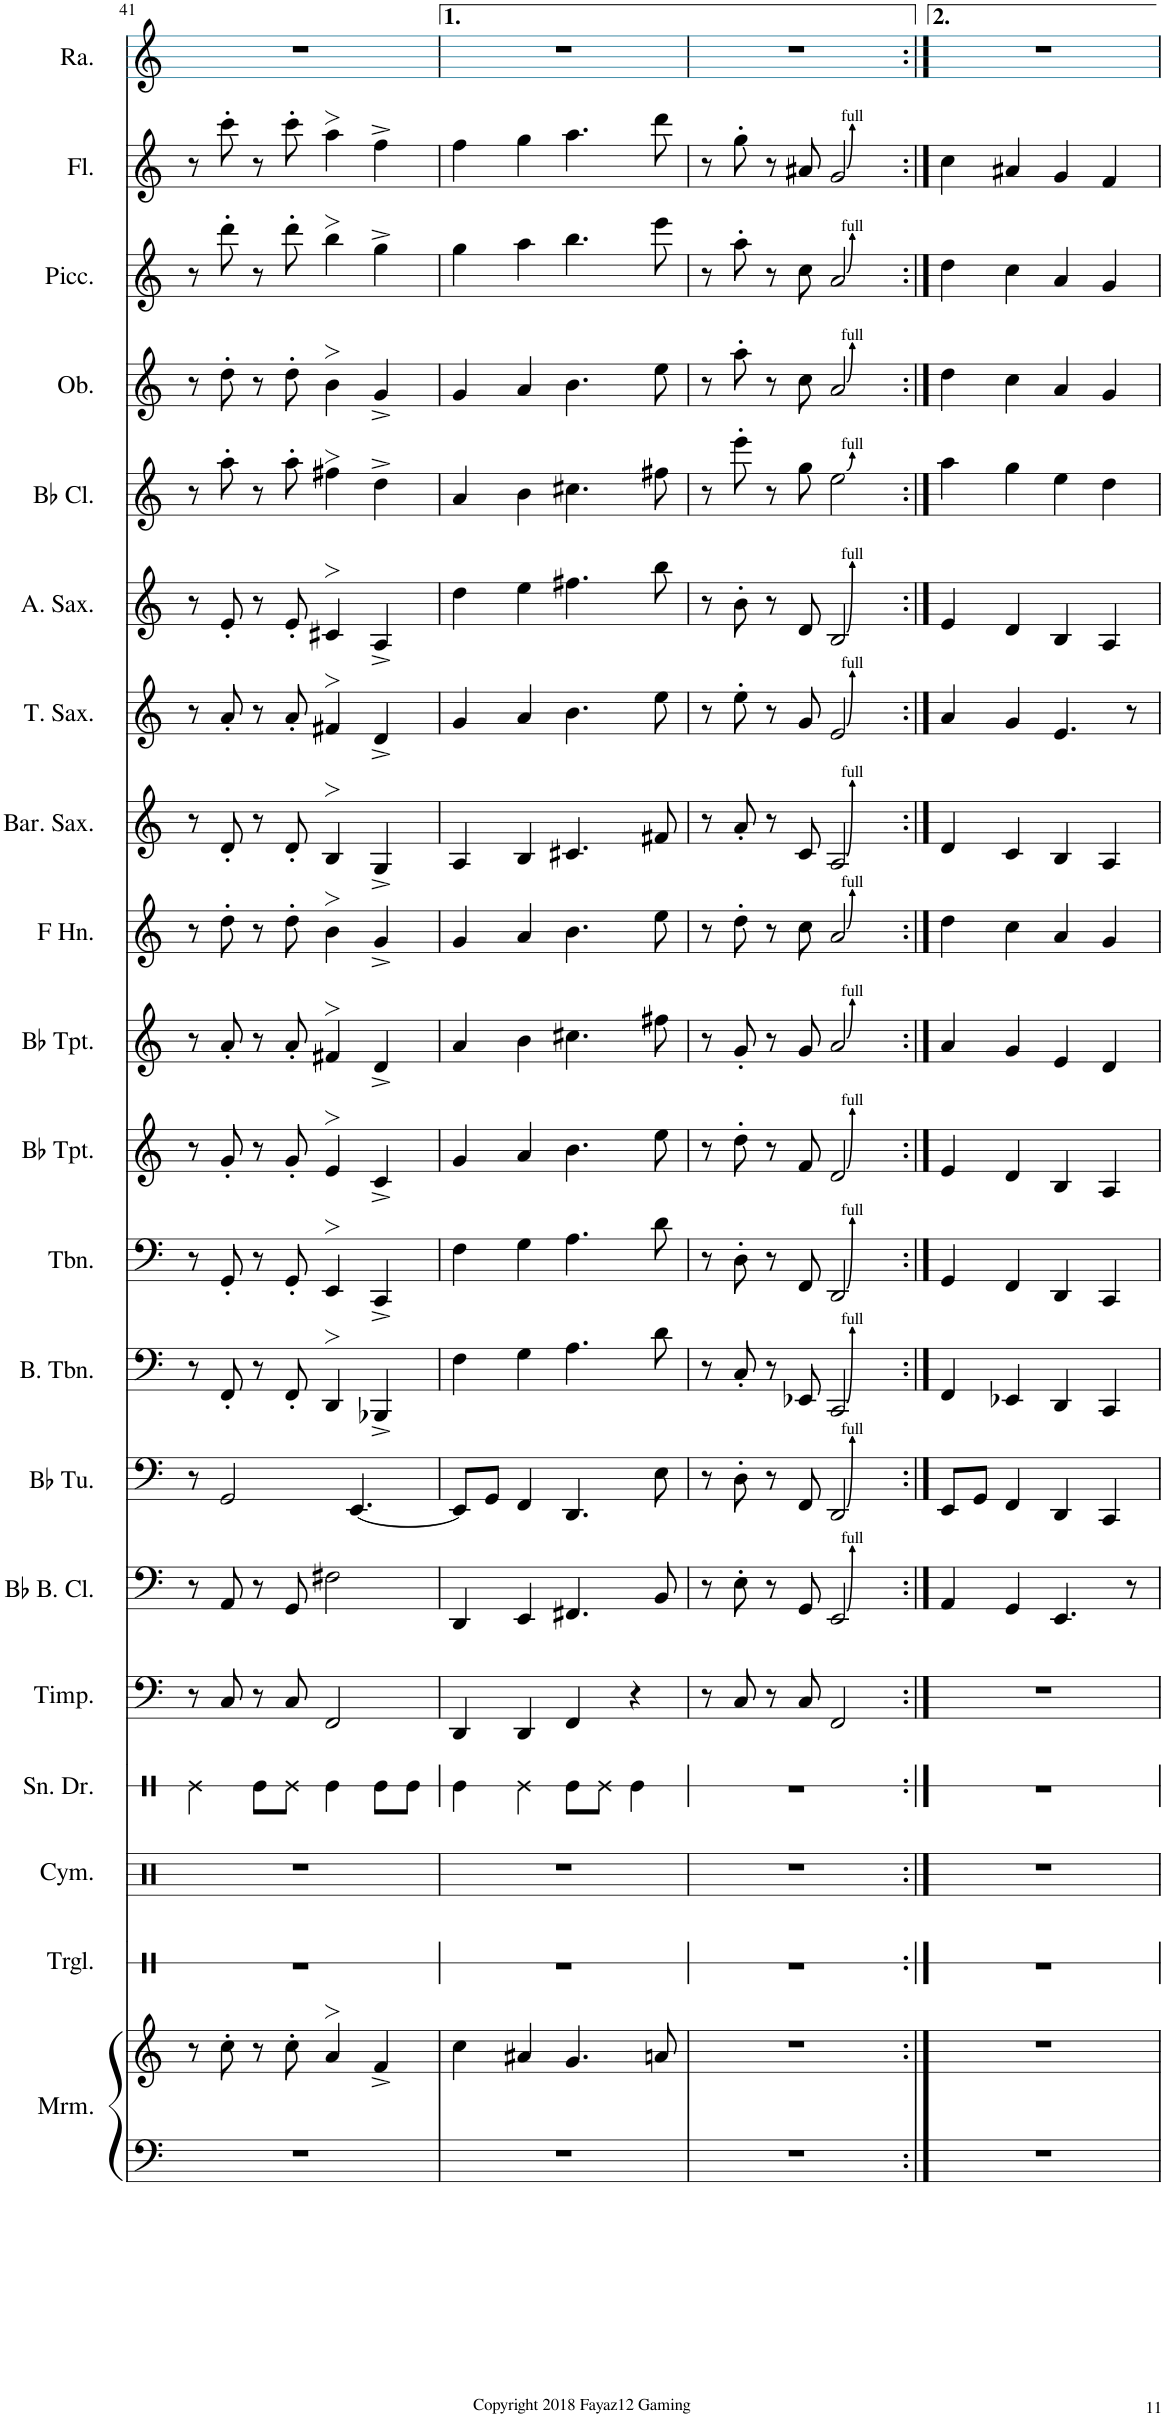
**kern	**kern	**kern	**kern	**kern	**kern	**kern	**kern	**kern	**kern	**kern	**kern	**kern	**kern	**kern	**kern	**kern	**kern	**kern	**kern	**kern
*part20	*part20	*part19	*part18	*part17	*part16	*part15	*part14	*part13	*part12	*part11	*part10	*part9	*part8	*part7	*part6	*part5	*part4	*part3	*part2	*part1
*staff21	*staff20	*staff19	*staff18	*staff17	*staff16	*staff15	*staff14	*staff13	*staff12	*staff11	*staff10	*staff9	*staff8	*staff7	*staff6	*staff5	*staff4	*staff3	*staff2	*staff1
*I"Marimba	*	*I"Triangle	*I"Cymbals	*I"Snare Drum	*I"Timpani	*I"Bb Bass Clarinet (Bass Clef)	*I"Bb Tuba	*I"Bass Trombone	*I"Trombone	*I"Bb Trumpet	*I"Bb Trumpet	*I"Horn in F	*I"Baritone Saxophone	*I"Tenor Saxophone	*I"Alto Saxophone	*I"Bb Clarinet	*I"Oboe	*I"Piccolo	*I"Flute	*I"Rosalina
*I'Mrm.	*	*I'Trgl.	*I'Cym.	*I'Sn. Dr.	*I'Timp.	*I'Bb B. Cl.	*I'Bb Tu.	*I'B. Tbn.	*I'Tbn.	*I'Bb Tpt.	*I'Bb Tpt.	*	*I'Bar. Sax.	*I'T. Sax.	*I'A. Sax.	*I'Bb Cl.	*I'Ob.	*I'Picc.	*I'Fl.	*I'Ra.
!!LO:PB:g=z
*clefF4	*clefG2	*clefX	*clefX	*clefX	*clefF4	*clefF4	*clefF4	*clefF4	*clefF4	*clefG2	*clefG2	*clefG2	*clefG2	*clefG2	*clefG2	*clefG2	*clefG2	*clefG2	*clefG2	*clefG2
*	*	*	*	*	*	*Trd1c2	*	*	*	*Trd1c2	*Trd1c2	*Trd4c7	*Trd12c21	*Trd8c14	*Trd5c9	*Trd1c2	*	*Trd-7c-12	*	*
*k[]	*k[]	*k[]	*k[]	*k[]	*k[]	*k[]	*k[]	*k[]	*k[]	*k[]	*k[]	*k[]	*k[]	*k[]	*k[]	*k[]	*k[]	*k[]	*k[]	*k[]
*M4/4	*M4/4	*M4/4	*M4/4	*M4/4	*M4/4	*M4/4	*M4/4	*M4/4	*M4/4	*M4/4	*M4/4	*M4/4	*M4/4	*M4/4	*M4/4	*M4/4	*M4/4	*M4/4	*M4/4	*M4/4
=41	=41	=41	=41	=41	=41	=41	=41	=41	=41	=41	=41	=41	=41	=41	=41	=41	=41	=41	=41	=41
1r	8r	1r	1r	4Re\	8r	8r	8r	8r	8r	8r	8r	8r	8r	8r	8r	8r	8r	8r	8r	1r
.	8cc'\	.	.	.	8C/	8AA/	2GG/	8FF'/	8GG'/	8g'/	8a'/	8dd'\	8d'/	8a'/	8e'/	8aa'\	8dd'\	8ddd'\	8ccc'\	.
.	8r	.	.	8Re\L	8r	8r	.	8r	8r	8r	8r	8r	8r	8r	8r	8r	8r	8r	8r	.
.	8cc'\	.	.	8Re\J	8C/	8GG/	.	8FF'/	8GG'/	8g'/	8a'/	8dd'\	8d'/	8a'/	8e'/	8aa'\	8dd'\	8ddd'\	8ccc'\	.
.	4a>/	.	.	4Re\	2FF/	2F#X\	.	4DD>/	4EE>/	4e>/	4f#X>/	4b>\	4B>/	4f#X>/	4c#X>/	4ff#X>\	4b>\	4bb>\	4aa>\	.
.	.	.	.	.	.	.	[4.EE/	.	.	.	.	.	.	.	.	.	.	.	.	.
.	4f^/	.	.	8Re\L	.	.	.	4BBB-X^/	4CC^/	4c^/	4d^/	4g^/	4G^/	4d^/	4A^/	4dd^\	4g^/	4gg^\	4ff^\	.
.	.	.	.	8Re\J	.	.	.	.	.	.	.	.	.	.	.	.	.	.	.	.
=42	=42	=42	=42	=42	=42	=42	=42	=42	=42	=42	=42	=42	=42	=42	=42	=42	=42	=42	=42	=42
1r	4cc\	1r	1r	4Re\	4DD/	4DD/	8EE/L]	4F\	4F\	4g/	4a/	4g/	4A/	4g/	4dd\	4a/	4g/	4gg\	4ff\	1r
.	.	.	.	.	.	.	8GG/J	.	.	.	.	.	.	.	.	.	.	.	.	.
.	4a#X/	.	.	4Re\	4DD/	4EE/	4FF/	4G\	4G\	4a/	4b\	4a/	4B/	4a/	4ee\	4b\	4a/	4aa\	4gg\	.
.	4.g/	.	.	8Re\L	4FF/	4.FF#X/	4.DD/	4.A\	4.A\	4.b\	4.cc#X\	4.b\	4.c#X/	4.b\	4.ff#X\	4.cc#X\	4.b\	4.bb\	4.aa\	.
.	.	.	.	8Re\J	.	.	.	.	.	.	.	.	.	.	.	.	.	.	.	.
.	.	.	.	4Re\	4r	.	.	.	.	.	.	.	.	.	.	.	.	.	.	.
.	8an/	.	.	.	.	8BB/	8E\	8d\	8d\	8ee\	8ff#X\	8ee\	8f#X/	8ee\	8bb\	8ff#X\	8ee\	8eee\	8ddd\	.
=43	=43	=43	=43	=43	=43	=43	=43	=43	=43	=43	=43	=43	=43	=43	=43	=43	=43	=43	=43	=43
1r	1r	1r	1r	1r	8r	8r	8r	8r	8r	8r	8r	8r	8r	8r	8r	8r	8r	8r	8r	1r
.	.	.	.	.	8C/	8E'\	8D'\	8C'/	8D'\	8dd'\	8g'/	8dd'\	8a'/	8ee'\	8b'\	8eee'\	8aa'\	8aa'\	8gg'\	.
.	.	.	.	.	8r	8r	8r	8r	8r	8r	8r	8r	8r	8r	8r	8r	8r	8r	8r	.
.	.	.	.	.	8C/	8GG/	8FF/	8EE-X/	8FF/	8f/	8g/	8cc\	8c/	8g/	8d/	8gg\	8cc\	8cc\	8a#X/	.
.	.	.	.	.	2FF/	2EE/	2DD/	2CC/	2DD/	2d/	2a/	2a/	2A/	2e/	2B/	2ee\	2a/	2a/	2g/	.
=44:|!	=44:|!	=44:|!	=44:|!	=44:|!	=44:|!	=44:|!	=44:|!	=44:|!	=44:|!	=44:|!	=44:|!	=44:|!	=44:|!	=44:|!	=44:|!	=44:|!	=44:|!	=44:|!	=44:|!	=44:|!
1r	1r	1r	1r	1r	1r	4AA/	8EE/L	4FF/	4GG/	4e/	4a/	4dd\	4d/	4a/	4e/	4aa\	4dd\	4dd\	4cc\	1r
.	.	.	.	.	.	.	8GG/J	.	.	.	.	.	.	.	.	.	.	.	.	.
.	.	.	.	.	.	4GG/	4FF/	4EE-X/	4FF/	4d/	4g/	4cc\	4c/	4g/	4d/	4gg\	4cc\	4cc\	4a#X/	.
.	.	.	.	.	.	4.EE/	4DD/	4DD/	4DD/	4B/	4e/	4a/	4B/	4.e/	4B/	4ee\	4a/	4a/	4g/	.
.	.	.	.	.	.	.	4CC/	4CC/	4CC/	4A/	4d/	4g/	4A/	.	4A/	4dd\	4g/	4g/	4f/	.
.	.	.	.	.	.	8r	.	.	.	.	.	.	.	8r	.	.	.	.	.	.
=	=	=	=	=	=	=	=	=	=	=	=	=	=	=	=	=	=	=	=	=
*-	*-	*-	*-	*-	*-	*-	*-	*-	*-	*-	*-	*-	*-	*-	*-	*-	*-	*-	*-	*-
